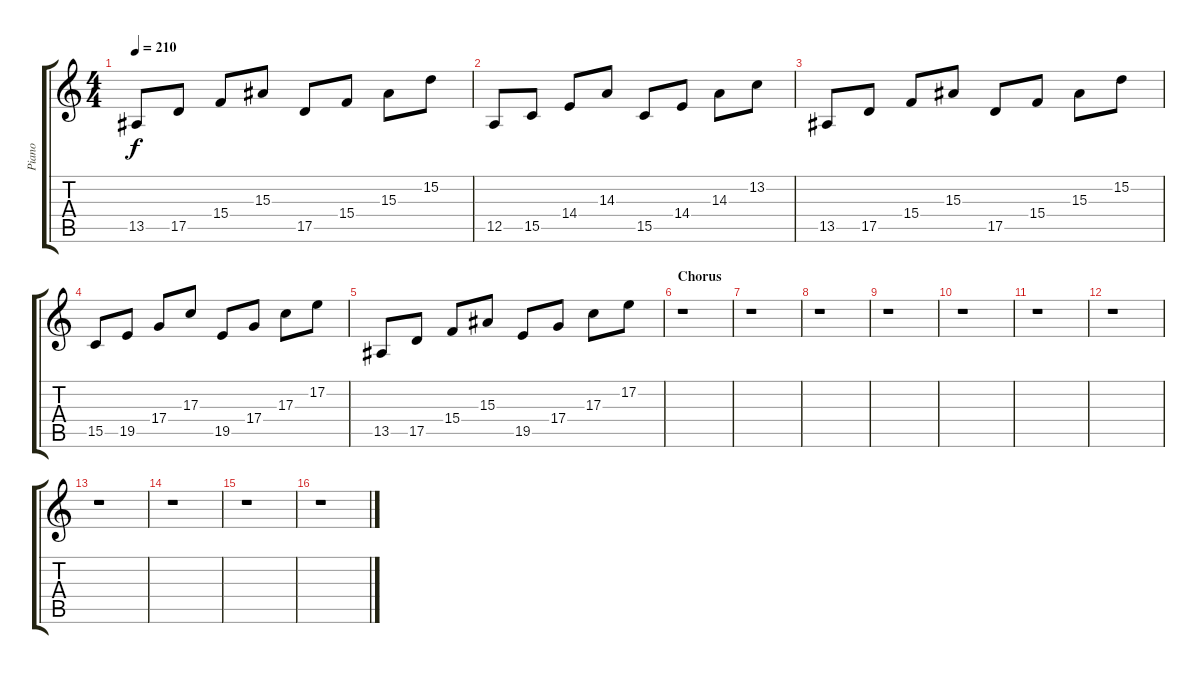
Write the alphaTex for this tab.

\track ("Piano" "Piano") {instrument acousticgrandpiano}
\staff {score tabs}
\tuning (E4 B3 G3 D3 A2 E2) {hide}
\ts (4 4)
\tempo 210
\clef g2
\ks c
13.5.8{dy f} 17.5.8 15.4.8 15.3.8 17.5.8 15.4.8 15.3.8 15.2.8 |
12.5.8 15.5.8 14.4.8 14.3.8 15.5.8 14.4.8 14.3.8 13.2.8 |
13.5.8 17.5.8 15.4.8 15.3.8 17.5.8 15.4.8 15.3.8 15.2.8 |
15.5.8 19.5.8 17.4.8 17.3.8 19.5.8 17.4.8 17.3.8 17.2.8 |
13.5.8 17.5.8 15.4.8 15.3.8 19.5.8 17.4.8 17.3.8 17.2.8 |
\section ("" "Chorus")
r.1 |
r.1 |
r.1 |
r.1 |
r.1 |
r.1 |
r.1 |
r.1 |
r.1 |
r.1 |
r.1
